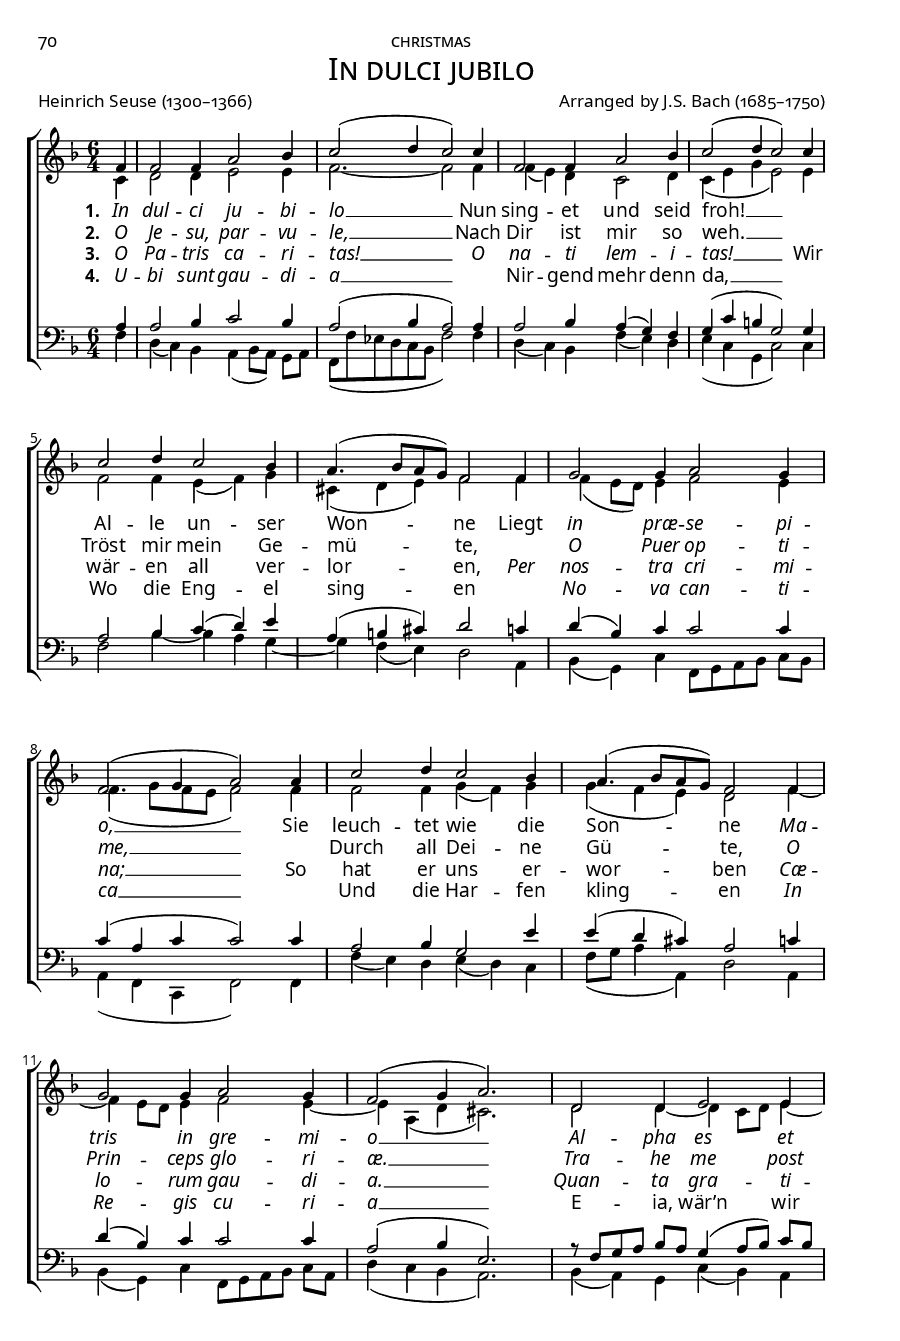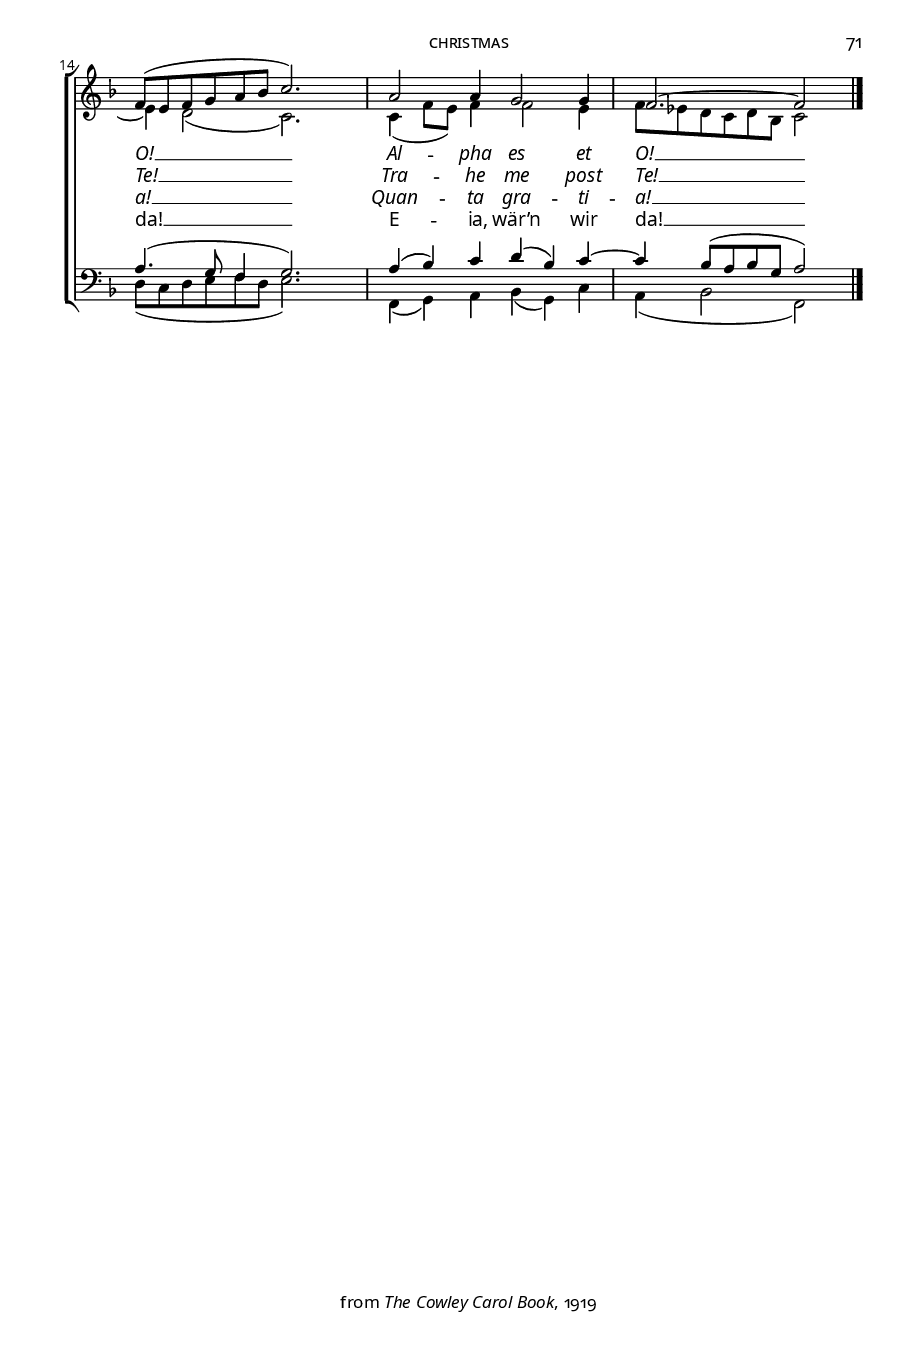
\version "2.14.2"
\include "util.ly"
\header {
    title = \markup{\override #'(font-name . "Garamond Premr Pro Smbd Subh"){ \abs-fontsize #15 \smallCapsOldStyle"In dulci jubilo"}}
    poet = \markup\oldStyleNum"Heinrich Seuse (1300–1366)"
    composer = \markup\oldStyleNum"Arranged by J.S. Bach (1685–1750)"
    
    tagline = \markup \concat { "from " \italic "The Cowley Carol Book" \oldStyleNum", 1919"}
  }\paper {
  print-all-headers = ##f
  paper-height = 9\in
  paper-width = 6\in
  indent = 0\in
  %system-system-spacing = #'((basic-distance . 10) (padding . 0))
  system-system-spacing =
    #'((basic-distance . 0)
       (minimum-distance . 0)
       (padding . -5)
       (stretchability . 100))
  score-markup-spacing = 
    #'((basic-distance . 0)
       (minimum-distance . 0)
       (padding . 0)
       (stretchability . 0))
  markup-markup-spacing =
    #'((basic-distance . 0)
       (minimum-distance . 0)
       (padding . 1)
       (stretchability . 40))
  
  ragged-last-bottom = ##t
  ragged-bottom = ##f
  two-sided = ##t
  inner-margin = 0.5\in
  outer-margin = 0.25\in
  top-margin = 0.25\in
  bottom-margin = 0.25\in
  first-page-number = #070
  print-first-page-number = ##t
  headerLine = \markup{ \smallCapsOldStyle"christmas"}
  oddHeaderMarkup = \markup\fill-line{
     \abs-fontsize #8.5
     \combine 
        \fill-line{"" \on-the-fly #print-page-number-check-first
        \oldStylePageNum""
        }
        \fill-line{\headerLine}
  }
  evenHeaderMarkup = \markup {
     \abs-fontsize #8.5
     \combine
        \on-the-fly #print-page-number-check-first
        \oldStylePageNum""
        \fill-line{\headerLine}
  }
}
#(set-global-staff-size 15) \paper{ #(define fonts (make-pango-font-tree "GoudyOlSt BT" "Garamond Premier Pro" "Garamond Premier Pro" (/ 15 20))) }
global = {
  \key f \major
  \time 6/4
}

sopMusic = \relative c' {
  \partial 4 f4 |
  f2 f4 a2 bes4 |
  c2( d4 c2) c4 |
  f,2 f4 a2 bes4 |
  c2( d4 c2) c4 | \break

  c2 d4 c2 bes4 |
  a4.( bes8[ a g]) f2 f4 |
  g2 g4 a2 g4 |
  f2( g4 a2) a4 |
  c2 d4 c2 bes4 |
  a4.( bes8[ a g]) f2 f4 | \break

  g2 g4 a2 g4 |
  f2( g4 a2.) |
  d,2 d4 e2 e4 |
  f8([ e f g a bes] c2.) |
  a2 a4 g2 g4 |
  \partial 4*5 f2.~ f2 \bar "|."
}
sopWords = \lyricmode {
  
}

altoMusic = \relative c' {
  \partial 4 c4 |
  d2 d4 e2 e4 |
  f2.~ f2 f4 |
  f( e) d4 c2 d4 |
  c( e g e2) e4 |
  
  f2 f4 e( f) g |
  cis,( d e) f2 f4 |
  f4( e8[ d]) e4 f2 e4 |
  f4.( g8[ f e] f2) f4 |
  
  f2 f4 g( f) g |
  g( f e) d2 f4~ |
  f e8[ d] e4 f2 e4~ |
  e a,( d cis2.) |
  
  d2 d4~ d c8[ d] e4~ |
  e d2( c2.) |
  c4( f8[ e]) f4 f2 e4 |
  f8([ ees d c d bes] c2 \bar "|."

}
altoWords = \lyricmode {
  \dropLyricsV
  \set stanza = #"1. "
  \markup\italic In \markup\italic dul -- \markup\italic ci \markup\italic ju -- \markup\italic bi -- \markup\italic lo __
  Nun sing -- et und seid froh! __ ""
  Al -- le un -- ser Won -- ne
  Liegt \markup\italic in \markup\italic præ -- \markup\italic se -- \markup\italic pi -- \markup\italic o, __
  Sie leuch -- tet wie \set associatedVoice = "altos" 
  die Son --
  \unset associatedVoice
  ne
  \markup\italic Ma -- \markup\italic tris \markup\italic in \markup\italic gre -- \markup\italic mi -- \markup\italic o __
  \markup\italic Al -- \markup\italic pha \markup\italic es \markup\italic et \markup\italic O! __
  \markup\italic Al -- \markup\italic pha \markup\italic es 
  \set associatedVoice = "altos"
  \markup\italic et \markup\italic O! __

}
altoWordsII = \lyricmode {
  \dropLyricsV
  \set stanza = #"2. "
  \markup\italic O \markup\italic Je -- \markup\italic su, \markup\italic par -- \markup\italic vu -- \markup\italic le, __
  Nach Dir ist mir so weh. __ ""
  Tröst mir mein Ge -- mü -- te, ""
  \markup\italic O \markup\italic Puer \markup\italic op -- \markup\italic ti -- \markup\italic me, __ ""
  Durch all Dei -- \set associatedVoice = "altos" 
  ne Gü --
  \unset associatedVoice
  te,
  \markup\italic O \markup\italic Prin -- \markup\italic ceps \markup\italic glo -- \markup\italic ri -- \markup\italic æ. __
  \markup\italic Tra -- \markup\italic he \markup\italic me \markup\italic post \markup\italic Te! __
  \markup\italic Tra -- \markup\italic he \markup\italic me 
  \set associatedVoice = "altos"
  \markup\italic post \markup\italic Te! __
}
altoWordsIII = \lyricmode {
  \dropLyricsV
  \set stanza = #"3. "
  \markup\italic O \markup\italic Pa -- \markup\italic tris \markup\italic ca -- \markup\italic ri -- \markup\italic tas! __
  \markup\italic O \markup\italic na -- \markup\italic ti \markup\italic lem -- \markup\italic i -- \markup\italic tas! __
  Wir wär -- en all ver -- lor -- en,
  \markup\italic Per \markup\italic nos -- \markup\italic tra \markup\italic cri -- \markup\italic mi -- \markup\italic na; __
  So hat er uns \set associatedVoice = "altos" 
  er -- wor --
  \unset associatedVoice
  ben
  \markup\italic Cæ -- \markup\italic lo -- \markup\italic rum \markup\italic gau -- \markup\italic di -- \markup\italic a. __
  \markup\italic Quan -- \markup\italic ta \markup\italic gra -- \markup\italic ti -- \markup\italic a! __
  \markup\italic Quan -- \markup\italic ta \markup\italic gra -- 
  \set associatedVoice = "altos"
  \markup\italic ti -- \markup\italic a! __
}
altoWordsIV = \lyricmode {
  \dropLyricsV
  \set stanza = #"4. "
  \markup\italic U -- \markup\italic bi \markup\italic sunt \markup\italic gau -- \markup\italic di -- \markup\italic a __ ""
  Nir -- gend mehr denn da, __ ""
  Wo die Eng -- el sing -- en ""
  \markup\italic No -- \markup\italic va \markup\italic can -- \markup\italic ti -- \markup\italic ca __ ""
  Und die Har -- \set associatedVoice = "altos" 
  fen kling --
  \unset associatedVoice
  en
  \markup\italic In \markup\italic Re -- \markup\italic gis \markup\italic cu -- \markup\italic ri -- \markup\italic a __
  E -- ia, wär’n wir da! __
  E -- ia, wär’n
  \set associatedVoice = "altos"
  wir da! __
}

tenorMusic = \relative c' {
  \partial 4 a4 |
  a2 bes4 c2 bes4 |
  a2( bes4 a2) a4 |
  a2 bes4 a( g) f |
  g( c b g2) g4 |
  
  a2 bes4 c( d) e |
  a,( b cis) d2 c4 |
  d( bes) c c2 c4 |
  c( a c c2) c4 |
  
  a2 bes4 g2 e'4 |
  e( d cis) a2 c4 |
  d( bes) c c2 c4 |
  a2( bes4 e,2.) |
  
  r8 f[ g a] bes[ a] g4( a8[ bes]) c[ bes] |
  a4.( g8 f4 g2.) |
  a4( bes) c d( bes) c~ |
  c bes8([ a bes g] a2) \bar "|."
}
tenorWords = \lyricmode {

}

bassMusic = \relative c {
  \partial 4 f4 |
  d( c) bes a( bes8[ a]) g[ a] |
  f([ f' ees d c bes] f'2) f4 |
  d( c) bes f'( e) d |
  e( c g c2) c4 |
  
  f2 bes4~ bes a g~ |
  g f( e) d2 a4 |
  bes( g) c f,8[ g a bes] c[ bes] |
  a4( f c f2) f4 |
  
  f'4( e) d e( d) c |
  f8([ g] a4 a,) |
  d2 a4 |
  bes( g) c f,8[ g a bes] c[ a] |
  d4( c bes a2.) |
  
  bes4( a) g c( bes) a |
  d8([ c d e f d] e2.) |
  f,4( g) a bes( g) c |
  a( bes2 f2) \bar "|."
}
bassWords = \lyricmode {

}

\score {
  <<
   \new ChoirStaff <<
%    \new Lyrics = sopranos \with { \override VerticalAxisGroup #'nonstaff-relatedstaff-spacing = #'((basic-distance . 1)) }
    \new Staff = women <<
      \new Voice = "sopranos" { \voiceOne << \global \sopMusic >> }
      \new Voice = "altos" { \voiceTwo << \global \altoMusic >> }
    >>
    \new Lyrics \with { alignAboveContext = #"women" \override VerticalAxisGroup #'nonstaff-relatedstaff-spacing = #'((basic-distance . 1))} \lyricsto "sopranos" \sopWords
    \new Lyrics = "altosIV"  \with { alignBelowContext = #"women" } \lyricsto "sopranos" \altoWordsIV
    \new Lyrics = "altosIII"  \with { alignBelowContext = #"women" } \lyricsto "sopranos" \altoWordsIII
    \new Lyrics = "altosII"  \with { alignBelowContext = #"women" } \lyricsto "sopranos" \altoWordsII
    \new Lyrics = "altos"  \with { alignBelowContext = #"women" \override VerticalAxisGroup #'nonstaff-relatedstaff-spacing = #'((basic-distance . 1)) } \lyricsto "sopranos" \altoWords
   \new Staff = men <<
      \clef bass
      \new Voice = "tenors" { \voiceOne << \global \tenorMusic >> }
      \new Voice = "basses" { \voiceTwo << \global \bassMusic >> }
    >>
    \new Lyrics \with { alignAboveContext = #"men" \override VerticalAxisGroup #'nonstaff-relatedstaff-spacing = #'((basic-distance . 1)) } \lyricsto "tenors" \tenorWords
    \new Lyrics \with { alignBelowContext = #"men" \override VerticalAxisGroup #'nonstaff-relatedstaff-spacing = #'((basic-distance . 1)) } \lyricsto "basses" \bassWords
  >>
%    \new PianoStaff << \new Staff { \new Voice { \pianoRH } } \new Staff { \clef "bass" \pianoLH } >>
  >>
  \layout {
    \context {
      \Score
      \override SpacingSpanner #'base-shortest-duration = #(ly:make-moment 1 2)
      \override SpacingSpanner #'common-shortest-duration = #(ly:make-moment 1 2)
    }
    \context {
      % Remove all empty staves
      % \Staff \RemoveEmptyStaves \override VerticalAxisGroup #'remove-first = ##t
    }
    \context {
      \Lyrics
      \override LyricText #'X-offset = #center-on-word
    }
  }
  
  \midi {
    \tempo 4 = 180
    \set Staff.midiInstrument = "flute"
  
    \context {
      \Voice
      \remove "Dynamic_performer"
    }
  }
}
